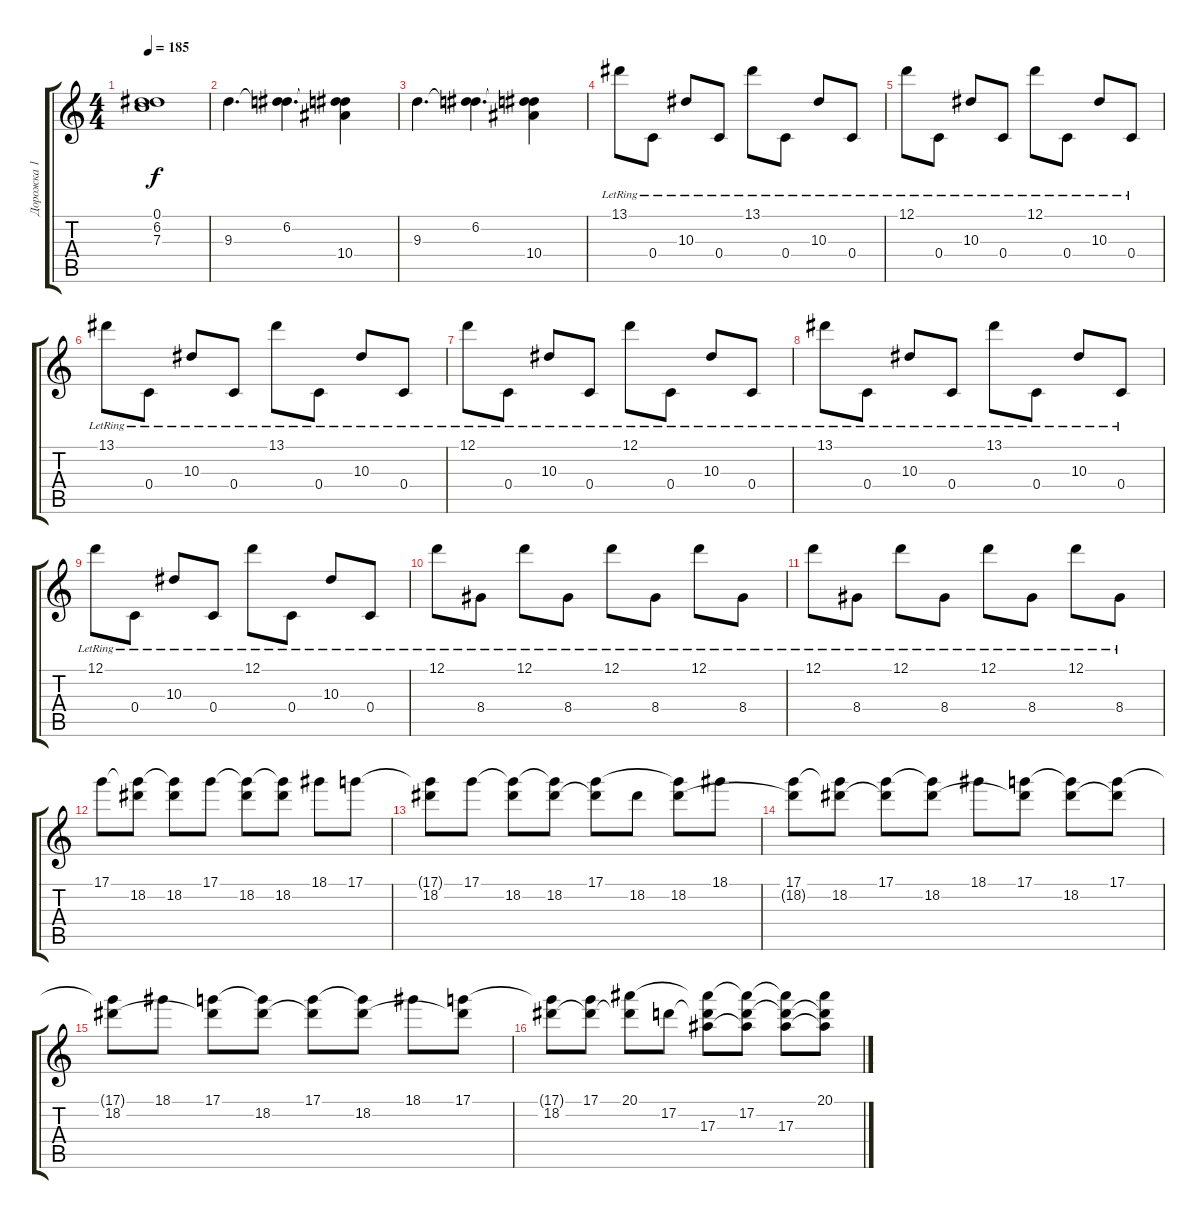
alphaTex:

\track ("Дорожка 1" "Дорожка 1") {instrument distortionguitar}
\staff {score tabs}
\tuning (D4 A3 F3 C3 G2 C2) {hide}
\ts (4 4)
\tempo 185
\clef g2
\ks c
(0.1{t} 6.2{t} 7.3{t}).1{dy f} |
9.3.4{d} (6.2 9.3{t}).4{d} (6.2{t} 9.3{t} 10.4).4 |
9.3.4{d} (6.2 9.3{t}).4{d} (6.2{t} 9.3{t} 10.4).4 |
13.1{lr}.8{instrument electricguitarjazz} 0.4{lr}.8 10.3{lr}.8 0.4{lr}.8 13.1{lr}.8 0.4{lr}.8 10.3{lr}.8 0.4{lr}.8 |
12.1{lr}.8 0.4{lr}.8 10.3{lr}.8 0.4{lr}.8 12.1{lr}.8 0.4{lr}.8 10.3{lr}.8 0.4{lr}.8 |
13.1{lr}.8 0.4{lr}.8 10.3{lr}.8 0.4{lr}.8 13.1{lr}.8 0.4{lr}.8 10.3{lr}.8 0.4{lr}.8 |
12.1{lr}.8 0.4{lr}.8 10.3{lr}.8 0.4{lr}.8 12.1{lr}.8 0.4{lr}.8 10.3{lr}.8 0.4{lr}.8 |
13.1{lr}.8 0.4{lr}.8 10.3{lr}.8 0.4{lr}.8 13.1{lr}.8 0.4{lr}.8 10.3{lr}.8 0.4{lr}.8 |
12.1{lr}.8 0.4{lr}.8 10.3{lr}.8 0.4{lr}.8 12.1{lr}.8 0.4{lr}.8 10.3{lr}.8 0.4{lr}.8 |
12.1{lr}.8 8.4{lr}.8 12.1{lr}.8 8.4{lr}.8 12.1{lr}.8 8.4{lr}.8 12.1{lr}.8 8.4{lr}.8 |
12.1{lr}.8 8.4{lr}.8 12.1{lr}.8 8.4{lr}.8 12.1{lr}.8 8.4{lr}.8 12.1{lr}.8 8.4{lr}.8 |
17.1.8{instrument distortionguitar} (17.1{t} 18.2).8 (17.1{t} 18.2).8 17.1.8 (17.1{t} 18.2).8 (17.1{t} 18.2).8 18.1.8 17.1.8 |
(17.1{t} 18.2).8 17.1.8 (17.1{t} 18.2).8 (17.1{t} 18.2).8 (17.1 18.2{t}).8 18.2.8 (17.1{t} 18.2).8 18.1.8 |
(17.1 18.2{t}).8 (17.1{t} 18.2).8 (17.1 18.2{t}).8 (17.1{t} 18.2).8 18.1.8 (17.1 18.2{t}).8 (17.1{t} 18.2).8 (17.1 18.2{t}).8 |
(17.1{t} 18.2).8 18.1.8 (17.1 18.2{t}).8 (17.1{t} 18.2).8 (17.1 18.2{t}).8 (17.1{t} 18.2).8 18.1.8 (17.1 18.2{t}).8 |
(17.1{t} 18.2).8 (17.1 18.2{t}).8 (20.1 18.2{t}).8 17.2.8 (20.1{t} 17.2{t} 17.3).8 (20.1{t} 17.2 17.3{t}).8 (20.1{t} 17.2{t} 17.3).8 (20.1 17.2{t} 17.3{t}).8
